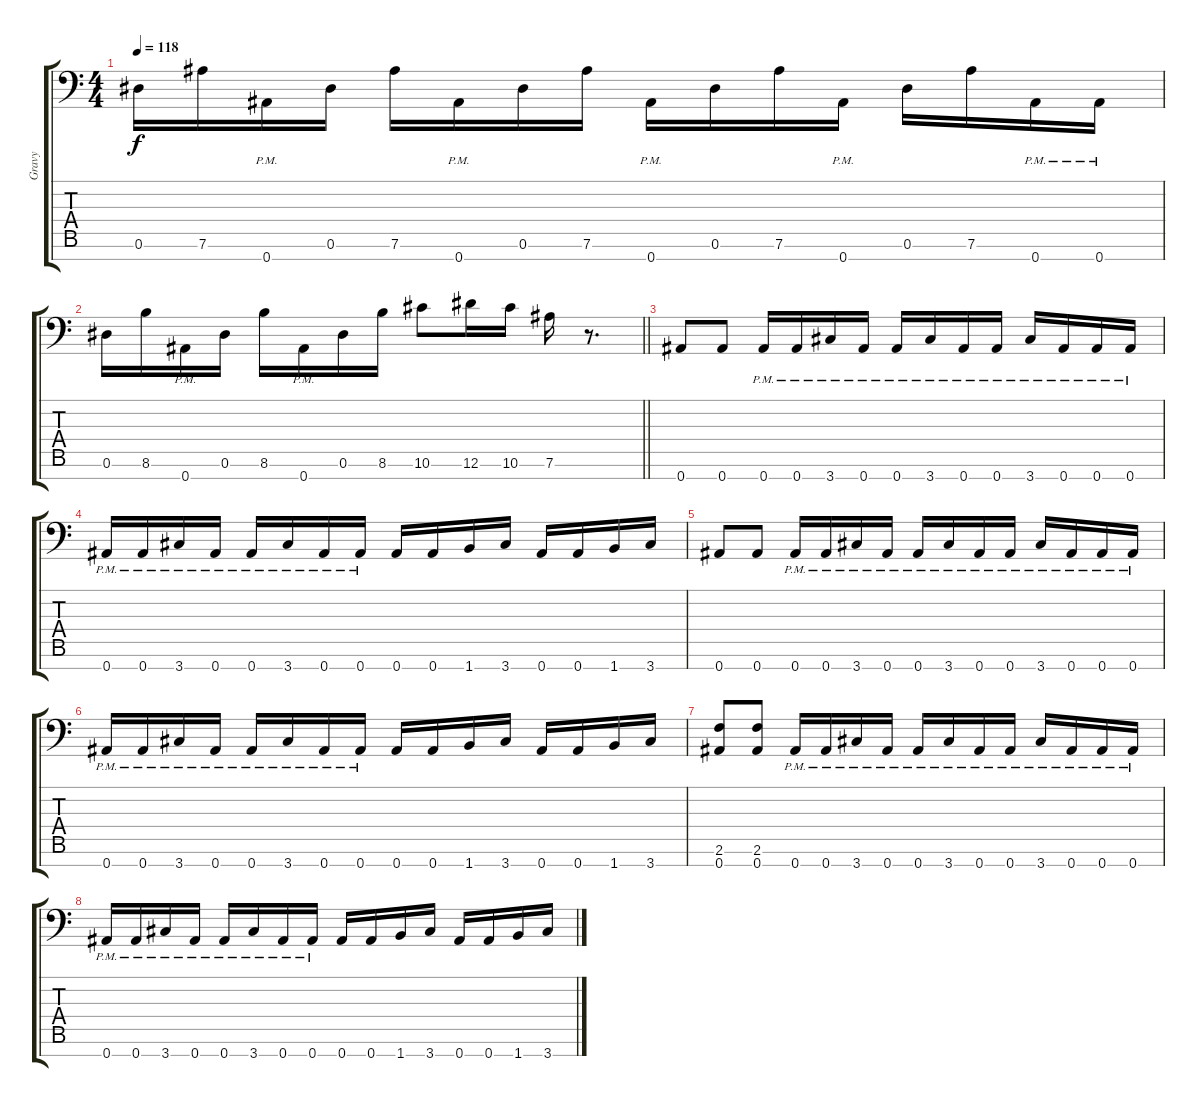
\track ("Gravy" "Gravy") {instrument distortionguitar}
\staff {score tabs}
\tuning (Eb4 Bb3 Gb3 Db3 Ab2 Eb2 Bb1) {hide}
\ts (4 4)
\tempo 118
\clef f4
\ks c
0.6.16{dy f} 7.6.16 0.7{pm}.16 0.6.16 7.6.16 0.7{pm}.16 0.6.16 7.6.16 0.7{pm}.16 0.6.16 7.6.16 0.7{pm}.16 0.6.16 7.6.16 0.7{pm}.16 0.7{pm}.16 |
\barLineRight lightlight
0.6.16 8.6.16 0.7{pm}.16 0.6.16 8.6.16 0.7{pm}.16 0.6.16 8.6.16 10.6.8 12.6.16 10.6.16 7.6.16 r.8{d} |
0.7.8 0.7.8 0.7{pm}.16 0.7{pm}.16 3.7{pm}.16 0.7{pm}.16 0.7{pm}.16 3.7{pm}.16 0.7{pm}.16 0.7{pm}.16 3.7{pm}.16 0.7{pm}.16 0.7{pm}.16 0.7{pm}.16 |
0.7{pm}.16 0.7{pm}.16 3.7{pm}.16 0.7{pm}.16 0.7{pm}.16 3.7{pm}.16 0.7{pm}.16 0.7{pm}.16 0.7.16 0.7.16 1.7.16 3.7.16 0.7.16 0.7.16 1.7.16 3.7.16 |
0.7.8 0.7.8 0.7{pm}.16 0.7{pm}.16 3.7{pm}.16 0.7{pm}.16 0.7{pm}.16 3.7{pm}.16 0.7{pm}.16 0.7{pm}.16 3.7{pm}.16 0.7{pm}.16 0.7{pm}.16 0.7{pm}.16 |
0.7{pm}.16 0.7{pm}.16 3.7{pm}.16 0.7{pm}.16 0.7{pm}.16 3.7{pm}.16 0.7{pm}.16 0.7{pm}.16 0.7.16 0.7.16 1.7.16 3.7.16 0.7.16 0.7.16 1.7.16 3.7.16 |
(2.6 0.7).8 (2.6 0.7).8 0.7{pm}.16 0.7{pm}.16 3.7{pm}.16 0.7{pm}.16 0.7{pm}.16 3.7{pm}.16 0.7{pm}.16 0.7{pm}.16 3.7{pm}.16 0.7{pm}.16 0.7{pm}.16 0.7{pm}.16 |
0.7{pm}.16 0.7{pm}.16 3.7{pm}.16 0.7{pm}.16 0.7{pm}.16 3.7{pm}.16 0.7{pm}.16 0.7{pm}.16 0.7.16 0.7.16 1.7.16 3.7.16 0.7.16 0.7.16 1.7.16 3.7.16
